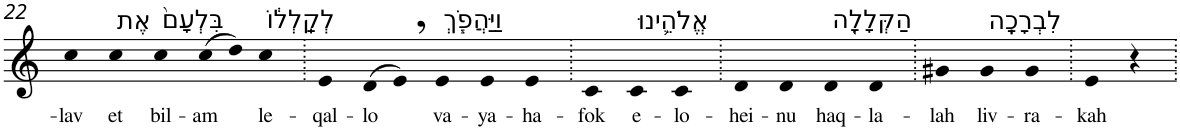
**kern	**text
*part1	*part1
*staff1	*staff1
*I"Piano	*
*I'Pno	*
!!LO:PB:g=z
*clefG2	*
*k[]	*
=22	=22
!	!LO:LY:b
4cc	-lav
!LO:TX:a:t=אֶת	!
!	!LO:LY:b
4cc	et
!LO:TX:a:t=בִּלְעָם֙	!
!	!LO:LY:b
4cc	bil-
!	!LO:LY:b
(>8cc	-am
8dd)	.
!LO:TX:a:t=לְקַֽלְל֔וֹ	!
!	!LO:LY:b
4cc	le-
=23.	=23.
!	!LO:LY:b
4e	-qal-
!	!LO:LY:b
(>8d	-lo
8e,)	.
!LO:TX:a:t=וַיַּהֲפֹ֧ךְ	!
!	!LO:LY:b
4e	va-
!	!LO:LY:b
4e	-ya-
!	!LO:LY:b
4e	-ha-
=24.	=24.
!	!LO:LY:b
4c	-fok
!LO:TX:a:t=אֱלֹהֵ֛ינוּ	!
!	!LO:LY:b
4c	e-
!	!LO:LY:b
4c	-lo-
=25.	=25.
!	!LO:LY:b
4d	-hei-
!	!LO:LY:b
4d	-nu
!LO:TX:a:t=הַקְּלָלָ֖ה	!
!	!LO:LY:b
4d	haq-
!	!LO:LY:b
4d	-la-
=26.	=26.
!	!LO:LY:b
4g#X	-lah
!LO:TX:a:t=לִבְרָכָֽה	!
!	!LO:LY:b
4g#	liv-
!	!LO:LY:b
4g#	-ra-
=27.	=27.
!	!LO:LY:b
4e	-kah
4r	.
=.	=.
*-	*-
